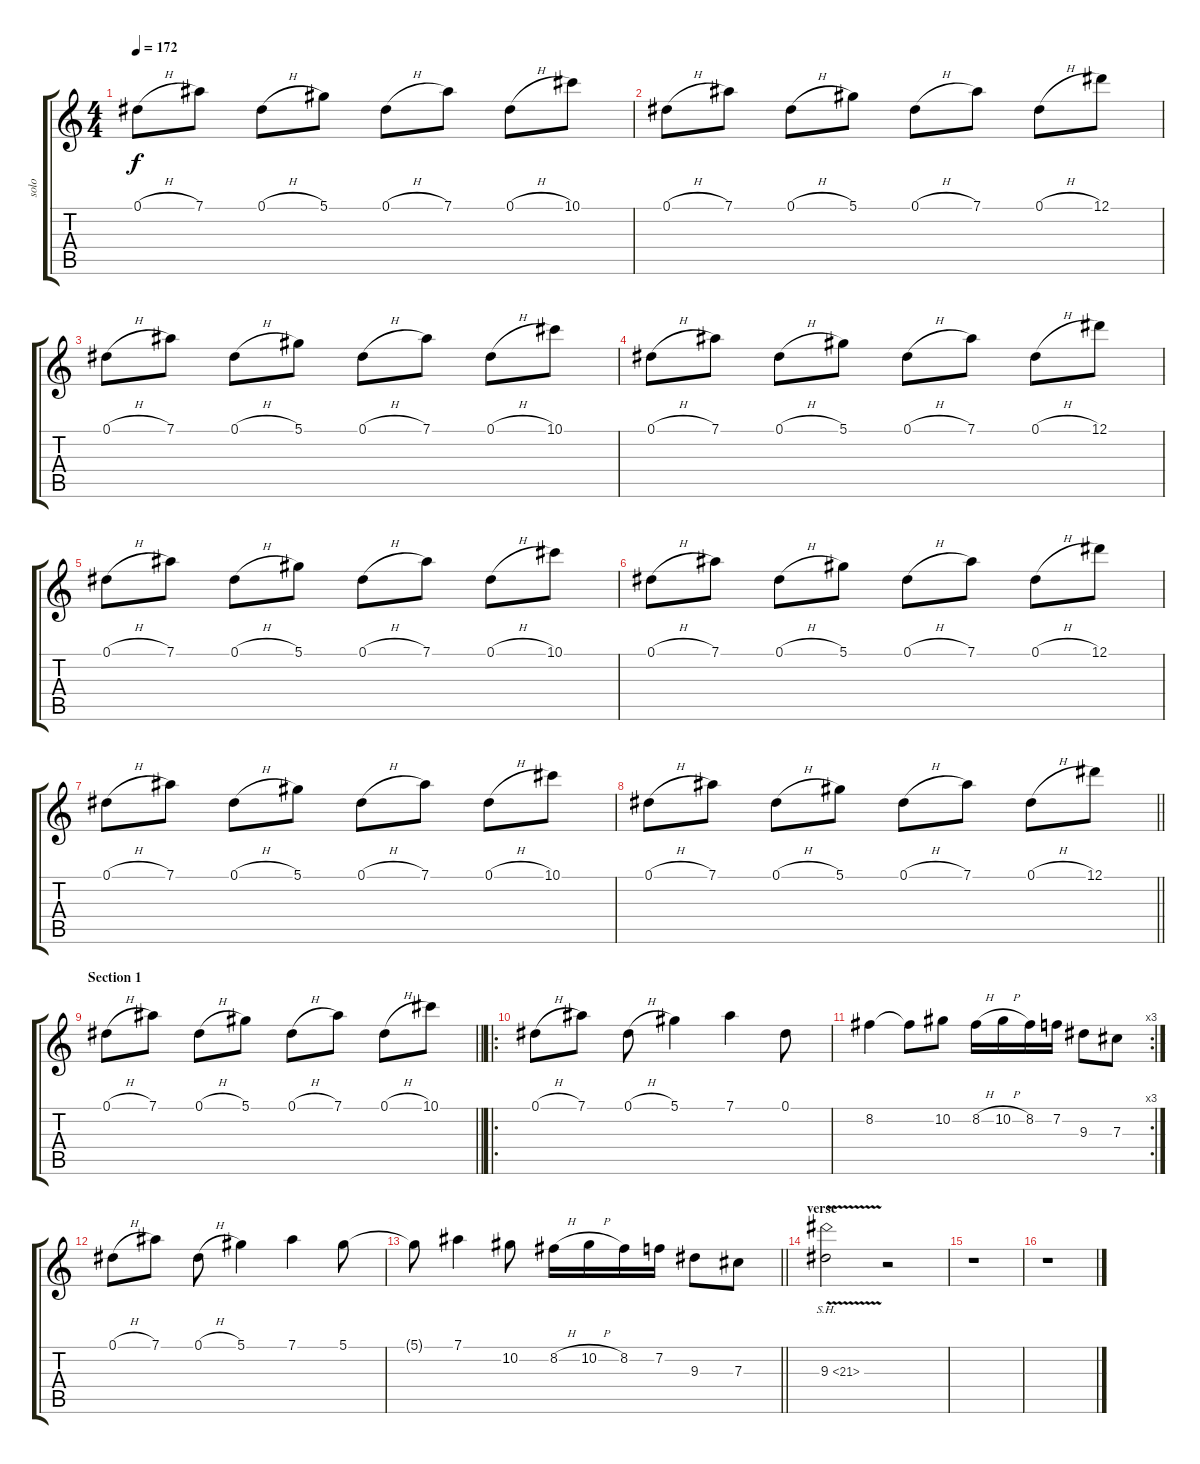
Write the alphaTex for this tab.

\track ("solo" "solo") {instrument overdrivenguitar}
\staff {score tabs}
\tuning (Eb4 Bb3 Gb3 Db3 Ab2 Eb2) {hide}
\ts (4 4)
\tempo 172
\clef g2
\ks c
0.1{h}.8{dy f instrument overdrivenguitar} 7.1.8 0.1{h}.8 5.1.8 0.1{h}.8 7.1.8 0.1{h}.8 10.1.8 |
0.1{h}.8 7.1.8 0.1{h}.8 5.1.8 0.1{h}.8 7.1.8 0.1{h}.8 12.1.8 |
0.1{h}.8 7.1.8 0.1{h}.8 5.1.8 0.1{h}.8 7.1.8 0.1{h}.8 10.1.8 |
0.1{h}.8 7.1.8 0.1{h}.8 5.1.8 0.1{h}.8 7.1.8 0.1{h}.8 12.1.8 |
0.1{h}.8 7.1.8 0.1{h}.8 5.1.8 0.1{h}.8 7.1.8 0.1{h}.8 10.1.8 |
0.1{h}.8 7.1.8 0.1{h}.8 5.1.8 0.1{h}.8 7.1.8 0.1{h}.8 12.1.8 |
0.1{h}.8 7.1.8 0.1{h}.8 5.1.8 0.1{h}.8 7.1.8 0.1{h}.8 10.1.8 |
\barLineRight lightlight
0.1{h}.8 7.1.8 0.1{h}.8 5.1.8 0.1{h}.8 7.1.8 0.1{h}.8 12.1.8 |
\section ("" "Section 1")
\barLineRight lightlight
0.1{h}.8 7.1.8 0.1{h}.8 5.1.8 0.1{h}.8 7.1.8 0.1{h}.8 10.1.8 |
\ro
0.1{h}.8 7.1.8 0.1{h}.8 5.1.4 7.1.4 0.1.8 |
\rc 3
8.2.4 8.2{t}.8 10.2.8 8.2{h}.16 10.2{h}.16 8.2.16 7.2.16 9.3.8 7.3.8 |
0.1{h}.8 7.1.8 0.1{h}.8 5.1.4 7.1.4 5.1.8 |
\barLineRight lightlight
5.1{t}.8 7.1.4 10.2.8 8.2{h}.16 10.2{h}.16 8.2.16 7.2.16 9.3.8 7.3.8 |
\section ("" "verse")
9.3{sh 12 v}.2 r.2 |
r.1 |
r.1
